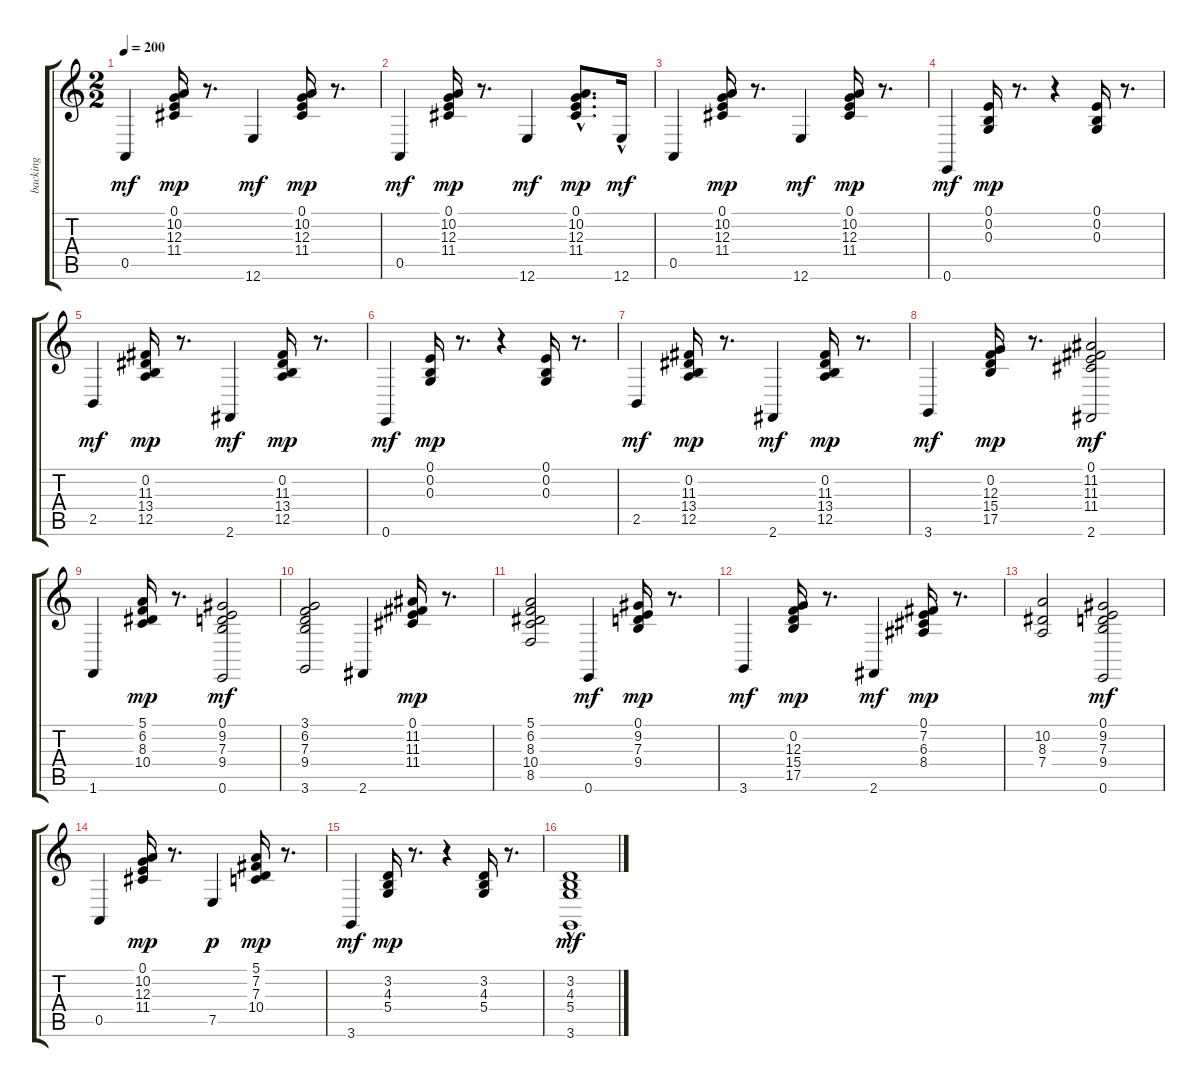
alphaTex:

\track ("backing" "backing") {instrument acousticgrandpiano}
\staff {score tabs}
\tuning (E4 B3 G3 D3 A2 E2) {hide}
\ts (2 2)
\tempo 200
\clef g2
\ks c
0.5.4{dy mf} (0.1 10.2 12.3 11.4).16{dy mp} r.8{d} 12.6.4{dy mf} (0.1 10.2 12.3 11.4).16{dy mp} r.8{d} |
0.5.4{dy mf} (0.1 10.2 12.3 11.4).16{dy mp} r.8{d} 12.6.4{dy mf} (0.1{hac} 10.2{hac} 12.3{hac} 11.4{hac}).8{d dy mp} 12.6{hac}.16{dy mf} |
0.5.4 (0.1 10.2 12.3 11.4).16{dy mp} r.8{d} 12.6.4{dy mf} (0.1 10.2 12.3 11.4).16{dy mp} r.8{d} |
0.6.4{dy mf} (0.1 0.2 0.3).16{dy mp} r.8{d} r.4 (0.1 0.2 0.3).16 r.8{d} |
2.5.4{dy mf} (0.2 11.3 13.4 12.5).16{dy mp} r.8{d} 2.6.4{dy mf} (0.2 11.3 13.4 12.5).16{dy mp} r.8{d} |
0.6.4{dy mf} (0.1 0.2 0.3).16{dy mp} r.8{d} r.4 (0.1 0.2 0.3).16 r.8{d} |
2.5.4{dy mf} (0.2 11.3 13.4 12.5).16{dy mp} r.8{d} 2.6.4{dy mf} (0.2 11.3 13.4 12.5).16{dy mp} r.8{d} |
3.6.4{dy mf} (0.2 12.3 15.4 17.5).16{dy mp} r.8{d} (0.1 11.2 11.3 11.4 2.6).2{dy mf} |
1.6.4 (5.1 6.2 8.3 10.4).16{dy mp} r.8{d} (0.1 9.2 7.3 9.4 0.6).2{dy mf} |
(3.1 6.2 7.3 9.4 3.6).2 2.6.4 (0.1 11.2 11.3 11.4).16{dy mp} r.8{d} |
(5.1 6.2 8.3 10.4 8.5).2 0.6.4{dy mf} (0.1 9.2 7.3 9.4).16{dy mp} r.8{d} |
3.6.4{dy mf} (0.2 12.3 15.4 17.5).16{dy mp} r.8{d} 2.6.4{dy mf} (0.1 7.2 6.3 8.4).16{dy mp} r.8{d} |
(10.2 8.3 7.4).2 (0.1 9.2 7.3 9.4 0.6).2{dy mf} |
0.5.4 (0.1 10.2 12.3 11.4).16{dy mp} r.8{d} 7.5.4{dy p} (5.1 7.2 7.3 10.4).16{dy mp} r.8{d} |
3.6.4{dy mf} (3.2 4.3 5.4).16{dy mp} r.8{d} r.4 (3.2 4.3 5.4).16 r.8{d} |
(3.2{hac} 4.3{hac} 5.4{hac} 3.6).1{dy mf}
